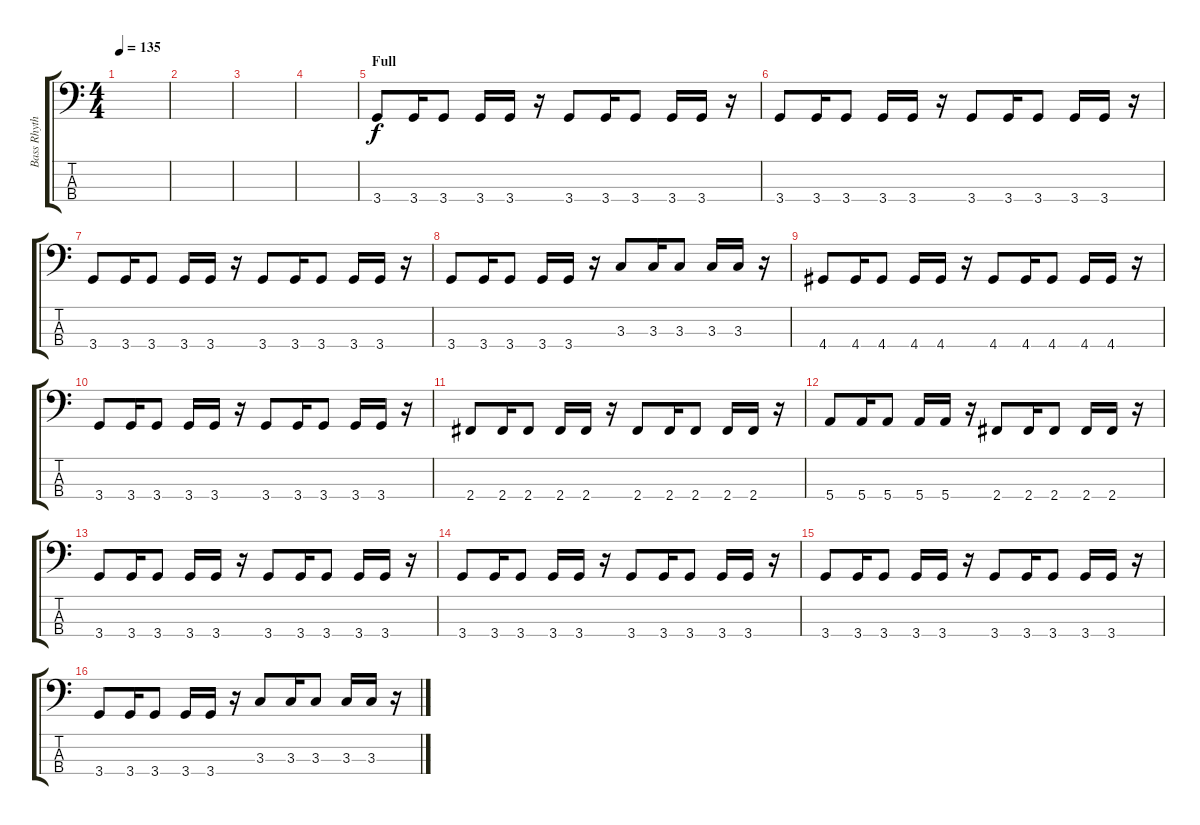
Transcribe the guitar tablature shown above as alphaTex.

\track ("Bass Rhythm" "Bass Rhyth") {instrument synthbass1}
\staff {score tabs}
\tuning (G2 D2 A1 E1) {hide}
\ts (4 4)
\tempo 135
\clef f4
\ks c
|
|
|
|
\section ("" "Full")
3.4.8{volume 16} 3.4.16 3.4.8 3.4.16 3.4.16 r.16 3.4.8 3.4.16 3.4.8 3.4.16 3.4.16 r.16 |
3.4.8 3.4.16 3.4.8 3.4.16 3.4.16 r.16 3.4.8 3.4.16 3.4.8 3.4.16 3.4.16 r.16 |
3.4.8 3.4.16 3.4.8 3.4.16 3.4.16 r.16 3.4.8 3.4.16 3.4.8 3.4.16 3.4.16 r.16 |
3.4.8 3.4.16 3.4.8 3.4.16 3.4.16 r.16 3.3.8 3.3.16 3.3.8 3.3.16 3.3.16 r.16 |
4.4.8 4.4.16 4.4.8 4.4.16 4.4.16 r.16 4.4.8 4.4.16 4.4.8 4.4.16 4.4.16 r.16 |
3.4.8 3.4.16 3.4.8 3.4.16 3.4.16 r.16 3.4.8 3.4.16 3.4.8 3.4.16 3.4.16 r.16 |
2.4.8 2.4.16 2.4.8 2.4.16 2.4.16 r.16 2.4.8 2.4.16 2.4.8 2.4.16 2.4.16 r.16 |
5.4.8 5.4.16 5.4.8 5.4.16 5.4.16 r.16 2.4.8 2.4.16 2.4.8 2.4.16 2.4.16 r.16 |
3.4.8 3.4.16 3.4.8 3.4.16 3.4.16 r.16 3.4.8 3.4.16 3.4.8 3.4.16 3.4.16 r.16 |
3.4.8 3.4.16 3.4.8 3.4.16 3.4.16 r.16 3.4.8 3.4.16 3.4.8 3.4.16 3.4.16 r.16 |
3.4.8 3.4.16 3.4.8 3.4.16 3.4.16 r.16 3.4.8 3.4.16 3.4.8 3.4.16 3.4.16 r.16 |
3.4.8 3.4.16 3.4.8 3.4.16 3.4.16 r.16 3.3.8 3.3.16 3.3.8 3.3.16 3.3.16 r.16
